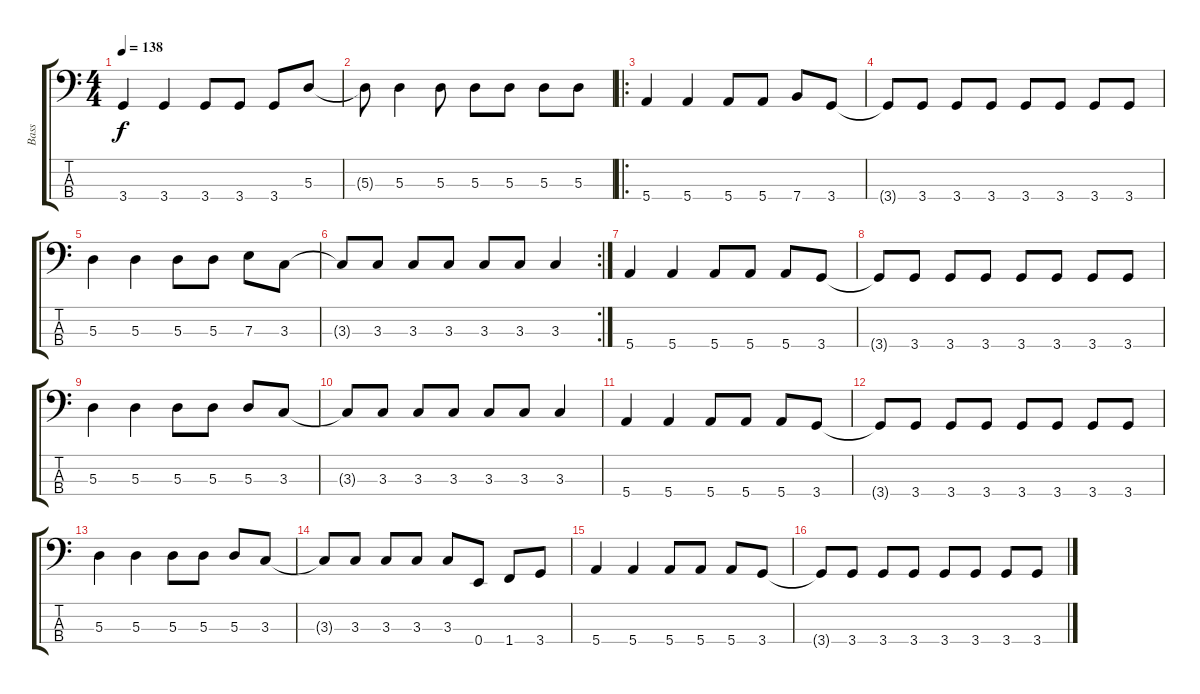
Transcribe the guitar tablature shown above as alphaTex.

\track ("Bass" "Bass") {instrument electricbasspick}
\staff {score tabs}
\tuning (G2 D2 A1 E1) {hide}
\ts (4 4)
\tempo 138
\clef f4
\ks c
3.4.4{dy f} 3.4.4 3.4.8 3.4.8 3.4.8 5.3.8 |
5.3{t}.8 5.3.4 5.3.8 5.3.8 5.3.8 5.3.8 5.3.8 |
\ro
5.4.4 5.4.4 5.4.8 5.4.8 7.4.8 3.4.8 |
3.4{t}.8 3.4.8 3.4.8 3.4.8 3.4.8 3.4.8 3.4.8 3.4.8 |
5.3.4 5.3.4 5.3.8 5.3.8 7.3.8 3.3.8 |
\rc 2
3.3{t}.8 3.3.8 3.3.8 3.3.8 3.3.8 3.3.8 3.3.4 |
5.4.4 5.4.4 5.4.8 5.4.8 5.4.8 3.4.8 |
3.4{t}.8 3.4.8 3.4.8 3.4.8 3.4.8 3.4.8 3.4.8 3.4.8 |
5.3.4 5.3.4 5.3.8 5.3.8 5.3.8 3.3.8 |
3.3{t}.8 3.3.8 3.3.8 3.3.8 3.3.8 3.3.8 3.3.4 |
5.4.4 5.4.4 5.4.8 5.4.8 5.4.8 3.4.8 |
3.4{t}.8 3.4.8 3.4.8 3.4.8 3.4.8 3.4.8 3.4.8 3.4.8 |
5.3.4 5.3.4 5.3.8 5.3.8 5.3.8 3.3.8 |
3.3{t}.8 3.3.8 3.3.8 3.3.8 3.3.8 0.4.8 1.4.8 3.4.8 |
5.4.4 5.4.4 5.4.8 5.4.8 5.4.8 3.4.8 |
3.4{t}.8 3.4.8 3.4.8 3.4.8 3.4.8 3.4.8 3.4.8 3.4.8
